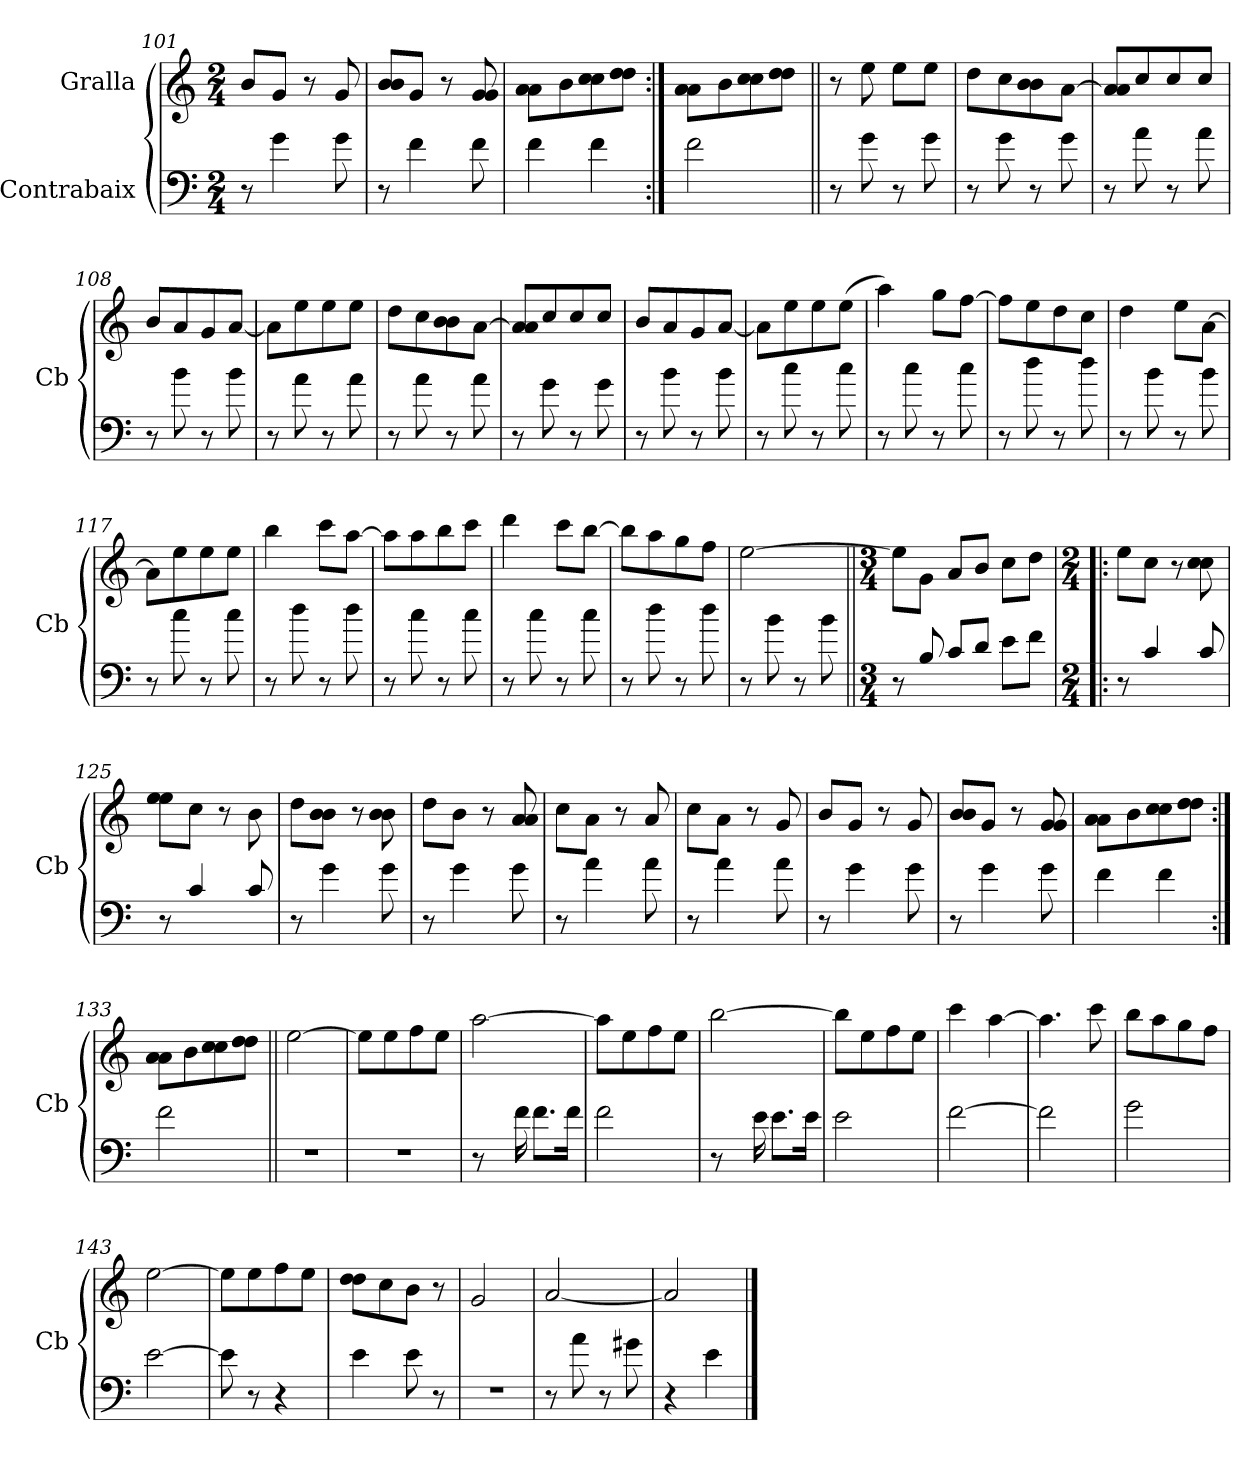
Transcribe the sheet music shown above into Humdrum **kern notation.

**kern	**kern
*part2	*part1
*staff2	*staff1
*I"Contrabaix	*I"Gralla
*I'Cb	*
*clefF4	*clefG2
*ITrd7c12	*
*k[]	*k[]
*M2/4	*M2/4
=101	=101
8r	8b/L
4G\	8g/J
.	8r
8G\	8g/
!!LO:LB:g=z
=102	=102
8r	8b/ 8b/L
4F\	8g/J
.	8r
8F\	8g/ 8g/
=103	=103
4F\	8a\ 8a\L
.	8b\
4F\	8cc\ 8cc\
.	8dd\ 8dd\J
=104:|!	=104:|!
2F\	8a\ 8a\L
.	8b\
.	8cc\ 8cc\
.	8dd\ 8dd\J
=105||	=105||
8r	8r
8G\	8ee\
8r	8ee\L
8G\	8ee\J
=106	=106
8r	8dd\L
8G\	8cc\
8r	8b\ 8b\
8G\	[8a\J
=107	=107
8r	8a/] 8a/L
8A\	8cc/
8r	8cc/
8A\	8cc/J
=108	=108
8r	8b/L
8B\	8a/
8r	8g/
8B\	[8a/J
=109	=109
8r	8a\L]
8A\	8ee\
8r	8ee\
8A\	8ee\J
=110	=110
8r	8dd\L
8A\	8cc\
8r	8b\ 8b\
8A\	[8a\J
!!LO:LB:g=z
=111	=111
8r	8a/] 8a/L
8G\	8cc/
8r	8cc/
8G\	8cc/J
=112	=112
8r	8b/L
8B\	8a/
8r	8g/
8B\	[8a/J
=113	=113
8r	8a\L]
8c\	8ee\
8r	8ee\
8c\	(>8ee\J
=114	=114
8r	4aa\)
8c\	.
8r	8gg\L
8c\	[8ff\J
=115	=115
8r	8ff\L]
8d\	8ee\
8r	8dd\
8d\	8cc\J
=116	=116
8r	4dd\
8B\	.
8r	8ee\L
8B\	[8a\J
=117	=117
8r	8a\L]
8c\	8ee\
8r	8ee\
8c\	8ee\J
=118	=118
8r	4bb\
8d\	.
8r	8ccc\L
8d\	[8aa\J
=119	=119
8r	8aa\L]
8c\	8aa\
8r	8bb\
8c\	8ccc\J
=120	=120
8r	4ddd\
8c\	.
8r	8ccc\L
8c\	[8bb\J
!!LO:LB:g=z
=121	=121
8r	8bb\L]
8d\	8aa\
8r	8gg\
8d\	8ff\J
=122	=122
8r	[2ee\
8B\	.
8r	.
8B\	.
=123||	=123||
*M3/4	*M3/4
8r	8ee\L]
8BB/	8g\J
8C/L	8a/L
8D/J	8b/J
8E\L	8cc\L
8F\J	8dd\J
=124!|:	=124!|:
*M2/4	*M2/4
8r	8ee\L
4C/	8cc\J
.	8r
8C/	8cc\ 8cc\
=125	=125
8r	8ee\ 8ee\L
4C/	8cc\J
.	8r
8C/	8b\
=126	=126
8r	8dd\L
4G\	8b\ 8b\J
.	8r
8G\	8b\ 8b\
=127	=127
8r	8dd\L
4G\	8b\J
.	8r
8G\	8a/ 8a/
=128	=128
8r	8cc\L
4A\	8a\J
.	8r
8A\	8a/
!!LO:PB:g=z
=129	=129
8r	8cc\L
4A\	8a\J
.	8r
8A\	8g/
=130	=130
8r	8b/L
4G\	8g/J
.	8r
8G\	8g/
=131	=131
8r	8b/ 8b/L
4G\	8g/J
.	8r
8G\	8g/ 8g/
=132	=132
4F\	8a\ 8a\L
.	8b\
4F\	8cc\ 8cc\
.	8dd\ 8dd\J
=133:|!	=133:|!
2F\	8a\ 8a\L
.	8b\
.	8cc\ 8cc\
.	8dd\ 8dd\J
=134||	=134||
2r	[2ee\
=135	=135
2r	8ee\L]
.	8ee\
.	8ff\
.	8ee\J
=136	=136
8r	[2aa\
16ryy	.
16F\	.
8.F\L	.
16F\Jk	.
=137	=137
2F\	8aa\L]
.	8ee\
.	8ff\
.	8ee\J
!!LO:LB:g=z
=138	=138
8r	[2bb\
16ryy	.
16E\	.
8.E\L	.
16E\Jk	.
=139	=139
2E\	8bb\L]
.	8ee\
.	8ff\
.	8ee\J
=140	=140
[2F\	4ccc\
.	[4aa\
=141	=141
2F\]	4.aa\]
.	8ccc\
=142	=142
2G\	8bb\L
.	8aa\
.	8gg\
.	8ff\J
=143	=143
[2E\	[2ee\
=144	=144
8E\]	8ee\L]
8r	8ee\
4r	8ff\
.	8ee\J
=145	=145
4E\	8dd\ 8dd\L
.	8cc\
8E\	8b\J
8r	8r
=146	=146
2r	2g/
=147	=147
8r	[2a/
8A\	.
8r	.
8G#X\	.
=148	=148
4r	2a/]
4E\	.
==	==
*-	*-
